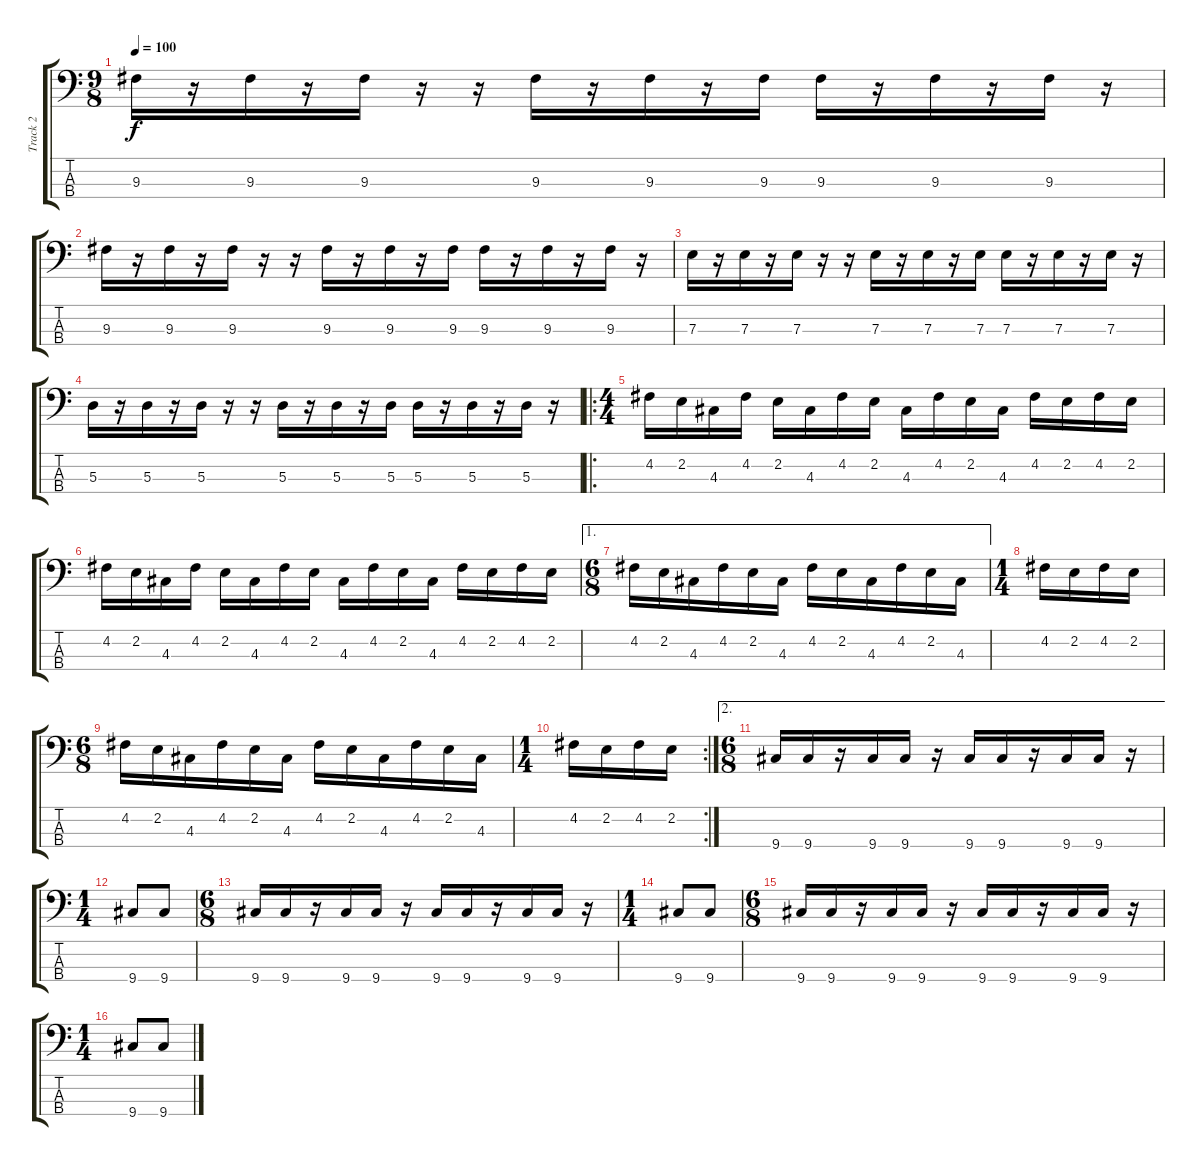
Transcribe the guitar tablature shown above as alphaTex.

\track ("Track 2" "Track 2") {instrument electricbassfinger}
\staff {score tabs}
\tuning (G2 D2 A1 E1) {hide}
\ts (9 8)
\tempo 100
\clef f4
\ks c
9.3.16{dy f} r.16 9.3.16 r.16 9.3.16 r.16 r.16 9.3.16 r.16 9.3.16 r.16 9.3.16 9.3.16 r.16 9.3.16 r.16 9.3.16 r.16 |
9.3.16 r.16 9.3.16 r.16 9.3.16 r.16 r.16 9.3.16 r.16 9.3.16 r.16 9.3.16 9.3.16 r.16 9.3.16 r.16 9.3.16 r.16 |
7.3.16 r.16 7.3.16 r.16 7.3.16 r.16 r.16 7.3.16 r.16 7.3.16 r.16 7.3.16 7.3.16 r.16 7.3.16 r.16 7.3.16 r.16 |
5.3.16 r.16 5.3.16 r.16 5.3.16 r.16 r.16 5.3.16 r.16 5.3.16 r.16 5.3.16 5.3.16 r.16 5.3.16 r.16 5.3.16 r.16 |
\ro
\ts (4 4)
4.2.16 2.2.16 4.3.16 4.2.16 2.2.16 4.3.16 4.2.16 2.2.16 4.3.16 4.2.16 2.2.16 4.3.16 4.2.16 2.2.16 4.2.16 2.2.16 |
4.2.16 2.2.16 4.3.16 4.2.16 2.2.16 4.3.16 4.2.16 2.2.16 4.3.16 4.2.16 2.2.16 4.3.16 4.2.16 2.2.16 4.2.16 2.2.16 |
\ae 1
\ts (6 8)
4.2.16 2.2.16 4.3.16 4.2.16 2.2.16 4.3.16 4.2.16 2.2.16 4.3.16 4.2.16 2.2.16 4.3.16 |
\ts (1 4)
4.2.16 2.2.16 4.2.16 2.2.16 |
\ts (6 8)
4.2.16 2.2.16 4.3.16 4.2.16 2.2.16 4.3.16 4.2.16 2.2.16 4.3.16 4.2.16 2.2.16 4.3.16 |
\rc 2
\ts (1 4)
4.2.16 2.2.16 4.2.16 2.2.16 |
\ae 2
\ts (6 8)
9.4.16 9.4.16 r.16 9.4.16 9.4.16 r.16 9.4.16 9.4.16 r.16 9.4.16 9.4.16 r.16 |
\ts (1 4)
9.4.8 9.4.8 |
\ts (6 8)
9.4.16 9.4.16 r.16 9.4.16 9.4.16 r.16 9.4.16 9.4.16 r.16 9.4.16 9.4.16 r.16 |
\ts (1 4)
9.4.8 9.4.8 |
\ts (6 8)
9.4.16 9.4.16 r.16 9.4.16 9.4.16 r.16 9.4.16 9.4.16 r.16 9.4.16 9.4.16 r.16 |
\ts (1 4)
9.4.8 9.4.8
